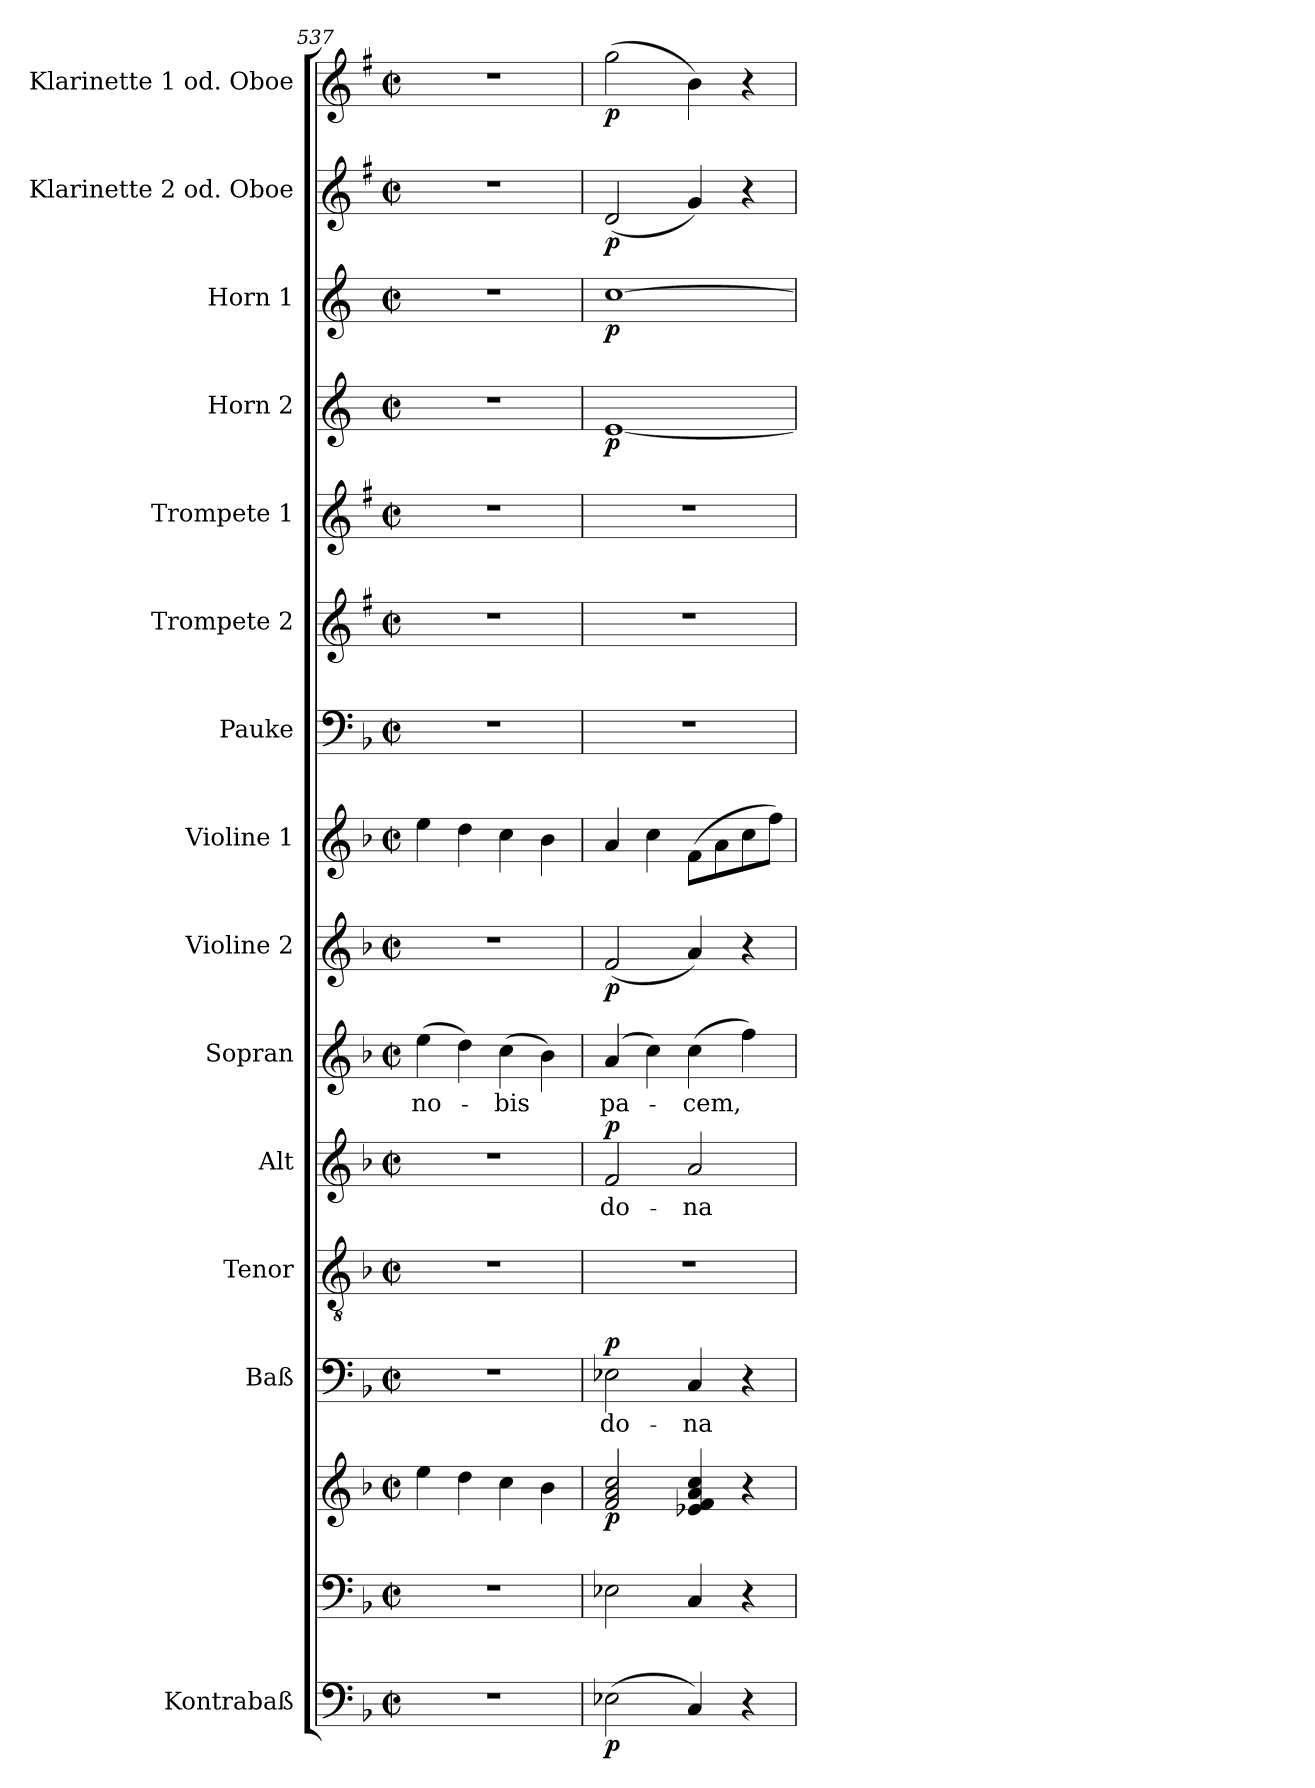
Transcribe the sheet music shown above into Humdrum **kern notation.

**kern	**dynam	**kern	**kern	**dynam	**kern	**text	**dynam	**kern	**kern	**text	**dynam	**kern	**text	**kern	**dynam	**kern	**kern	**kern	**kern	**kern	**dynam	**kern	**dynam	**kern	**dynam	**kern	**dynam
*part15	*part15	*part14	*part14	*part14	*part13	*part13	*part13	*part12	*part11	*part11	*part11	*part10	*part10	*part9	*part9	*part8	*part7	*part6	*part5	*part4	*part4	*part3	*part3	*part2	*part2	*part1	*part1
*staff16	*staff16	*staff15	*staff14	*staff14/15	*staff13	*staff13	*staff13	*staff12	*staff11	*staff11	*staff11	*staff10	*staff10	*staff9	*staff9	*staff8	*staff7	*staff6	*staff5	*staff4	*staff4	*staff3	*staff3	*staff2	*staff2	*staff1	*staff1
*I"Kontrabaß	*	*	*	*	*I"Baß	*	*	*I"Tenor	*I"Alt	*	*	*I"Sopran	*	*I"Violine 2	*	*I"Violine 1	*I"Pauke	*I"Trompete 2	*I"Trompete 1	*I"Horn 2	*	*I"Horn 1	*	*I"Klarinette 2 od. Oboe	*	*I"Klarinette 1 od. Oboe	*
*	*	*	*	*	*	*	*	*	*	*	*	*	*	*	*	*	*	*I'Tpt	*I'Tpt	*I'Hn	*	*I'Hn	*	*	*	*	*
!!LO:PB:g=z
*clefF4	*	*clefF4	*clefG2	*	*clefF4	*	*	*clefGv2	*clefG2	*	*	*clefG2	*	*clefG2	*	*clefG2	*clefF4	*clefG2	*clefG2	*clefG2	*	*clefG2	*	*clefG2	*	*clefG2	*
*ITrd7c12	*	*	*	*	*	*	*	*	*	*	*	*	*	*	*	*	*	*ITrd1c2	*ITrd1c2	*ITrd4c7	*	*ITrd4c7	*	*ITrd1c2	*	*ITrd1c2	*
*k[b-]	*	*k[b-]	*k[b-]	*	*k[b-]	*	*	*k[b-]	*k[b-]	*	*	*k[b-]	*	*k[b-]	*	*k[b-]	*k[b-]	*k[b-]	*k[b-]	*k[b-]	*	*k[b-]	*	*k[b-]	*	*k[b-]	*
*F:	*	*F:	*F:	*	*F:	*	*	*F:	*F:	*	*	*F:	*	*F:	*	*F:	*F:	*F:	*F:	*F:	*	*F:	*	*F:	*	*F:	*
*M2/2	*	*M2/2	*M2/2	*	*M2/2	*	*	*M2/2	*M2/2	*	*	*M2/2	*	*M2/2	*	*M2/2	*M2/2	*M2/2	*M2/2	*M2/2	*	*M2/2	*	*M2/2	*	*M2/2	*
*met(c|)	*	*met(c|)	*met(c|)	*	*met(c|)	*	*	*met(c|)	*met(c|)	*	*	*met(c|)	*	*met(c|)	*	*met(c|)	*met(c|)	*met(c|)	*met(c|)	*met(c|)	*	*met(c|)	*	*met(c|)	*	*met(c|)	*
=537	=537	=537	=537	=537	=537	=537	=537	=537	=537	=537	=537	=537	=537	=537	=537	=537	=537	=537	=537	=537	=537	=537	=537	=537	=537	=537	=537
!	!	!	!	!	!	!	!	!	!	!	!	!	!LO:LY:b	!	!	!	!	!	!	!	!	!	!	!	!	!	!
1r	.	1r	4ee\	.	1r	.	.	1r	1r	.	.	(>4ee\	no-	1r	.	4ee\	1r	1r	1r	1r	.	1r	.	1r	.	1r	.
.	.	.	4dd\	.	.	.	.	.	.	.	.	4dd\)	.	.	.	4dd\	.	.	.	.	.	.	.	.	.	.	.
!	!	!	!	!	!	!	!	!	!	!	!	!	!LO:LY:b	!	!	!	!	!	!	!	!	!	!	!	!	!	!
.	.	.	4cc\	.	.	.	.	.	.	.	.	(>4cc\	-bis	.	.	4cc\	.	.	.	.	.	.	.	.	.	.	.
.	.	.	4b-\	.	.	.	.	.	.	.	.	4b-\)	.	.	.	4b-\	.	.	.	.	.	.	.	.	.	.	.
=538	=538	=538	=538	=538	=538	=538	=538	=538	=538	=538	=538	=538	=538	=538	=538	=538	=538	=538	=538	=538	=538	=538	=538	=538	=538	=538	=538
!	!LO:DY:b	!	!	!LO:DY:b	!	!LO:LY:b	!LO:DY:a	!	!	!LO:LY:b	!LO:DY:a	!	!LO:LY:b	!	!LO:DY:b	!	!	!	!	!	!LO:DY:b	!	!LO:DY:b	!	!LO:DY:b	!	!LO:DY:b
(>2EE-X\	p	2E-X\	2f/ 2a/ 2cc/	p	2E-X\	do-	p	1r	2f/	do-	p	(4a/	pa-	(<2f/	p	4a/	1r	1r	1r	[1A	p	[1f	p	(<2c/	p	(>2ff\	p
.	.	.	.	.	.	.	.	.	.	.	.	4cc\)	.	.	.	4cc\	.	.	.	.	.	.	.	.	.	.	.
!	!	!	!	!	!	!LO:LY:b	!	!	!	!LO:LY:b	!	!	!LO:LY:b	!	!	!	!	!	!	!	!	!	!	!	!	!	!
4CC/)	.	4C/	4e-X/ 4f/ 4a/ 4cc/	.	4C/	-na	.	.	2a/	-na	.	(>4cc\	-cem,	4a/)	.	(>8f\L	.	.	.	.	.	.	.	4f/)	.	4a\)	.
.	.	.	.	.	.	.	.	.	.	.	.	.	.	.	.	8a\	.	.	.	.	.	.	.	.	.	.	.
4r	.	4r	4r	.	4r	.	.	.	.	.	.	4ff\)	.	4r	.	8cc\	.	.	.	.	.	.	.	4r	.	4r	.
.	.	.	.	.	.	.	.	.	.	.	.	.	.	.	.	8ff\J)	.	.	.	.	.	.	.	.	.	.	.
=	=	=	=	=	=	=	=	=	=	=	=	=	=	=	=	=	=	=	=	=	=	=	=	=	=	=	=
*-	*-	*-	*-	*-	*-	*-	*-	*-	*-	*-	*-	*-	*-	*-	*-	*-	*-	*-	*-	*-	*-	*-	*-	*-	*-	*-	*-
